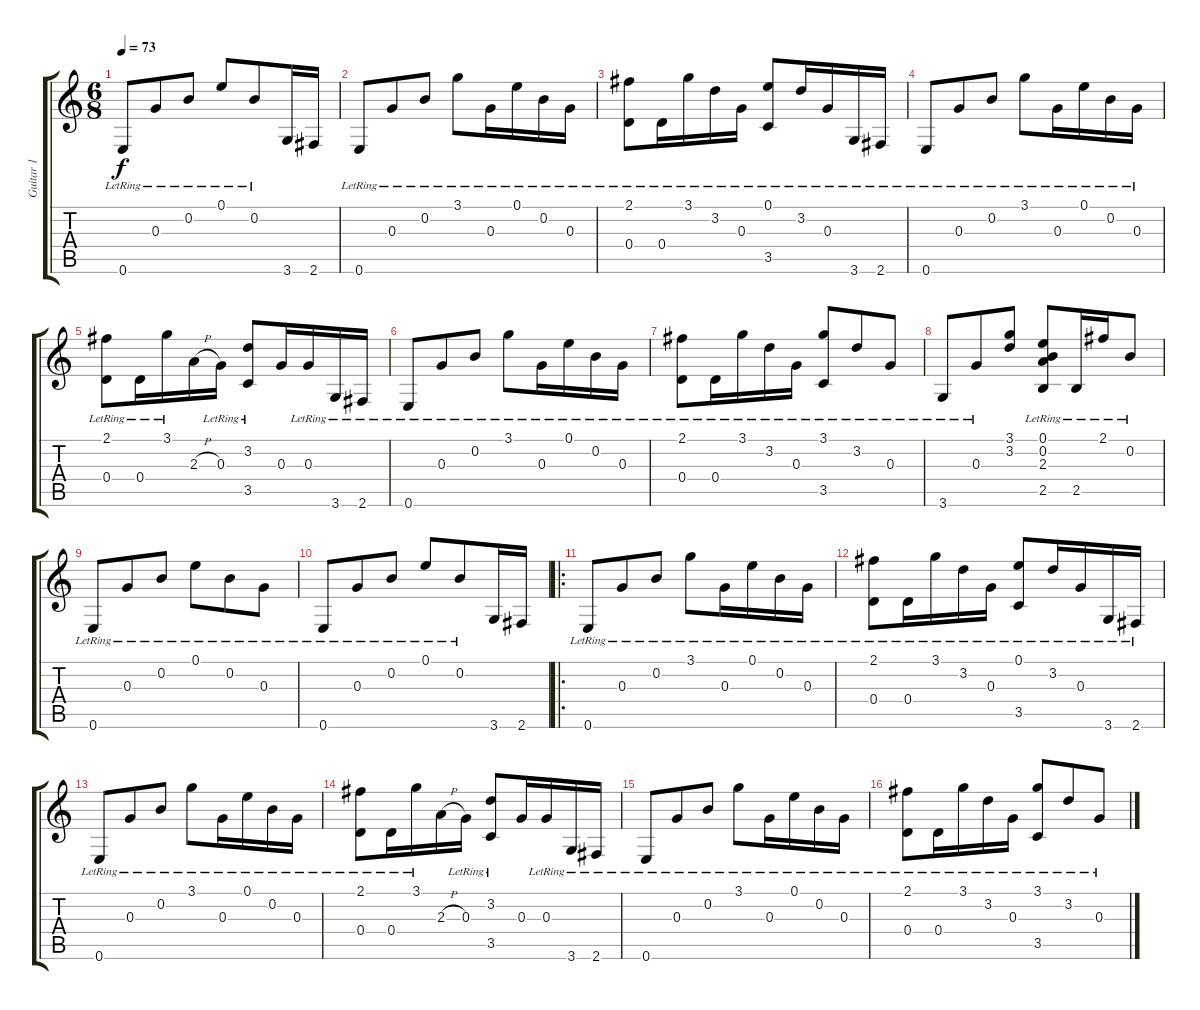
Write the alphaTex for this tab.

\track ("Guitar 1" "Guitar 1") {instrument electricguitarclean}
\staff {score tabs}
\tuning (E4 B3 G3 D3 A2 E2) {hide}
\ts (6 8)
\tempo 73
\clef g2
\ks c
0.6{lr}.8{dy f} 0.3{lr}.8 0.2{lr}.8 0.1{lr}.8 0.2{lr}.8 3.6.16 2.6.16 |
0.6{lr}.8 0.3{lr}.8 0.2{lr}.8 3.1{lr}.8 0.3{lr}.16 0.1{lr}.16 0.2{lr}.16 0.3{lr}.16 |
(2.1{lr} 0.4).8 0.4{lr}.16 3.1{lr}.16 3.2{lr}.16 0.3{lr}.16 (0.1{lr} 3.5{lr}).8 3.2{lr}.16 0.3{lr}.16 3.6{lr}.16 2.6{lr}.16 |
0.6{lr}.8 0.3{lr}.8 0.2{lr}.8 3.1{lr}.8 0.3{lr}.16 0.1{lr}.16 0.2{lr}.16 0.3{lr}.16 |
(2.1{lr} 0.4).8 0.4{lr}.16 3.1{lr}.16 2.3{h}.16 0.3{lr}.16 (3.2{lr} 3.5{lr}).8 0.3.16 0.3{lr}.16 3.6{lr}.16 2.6{lr}.16 |
0.6{lr}.8 0.3{lr}.8 0.2{lr}.8 3.1{lr}.8 0.3{lr}.16 0.1{lr}.16 0.2{lr}.16 0.3{lr}.16 |
(2.1{lr} 0.4).8 0.4{lr}.16 3.1{lr}.16 3.2{lr}.16 0.3{lr}.16 (3.1{lr} 3.5{lr}).8 3.2{lr}.8 0.3{lr}.8 |
3.6{lr}.8 0.3{lr}.8 (3.1 3.2).8 (0.1{lr} 0.2{lr} 2.3{lr} 2.5).8 2.5{lr}.16 2.1{lr}.16 0.2{lr}.8 |
0.6{lr}.8 0.3{lr}.8 0.2{lr}.8 0.1{lr}.8 0.2{lr}.8 0.3{lr}.8 |
0.6{lr}.8 0.3{lr}.8 0.2{lr}.8 0.1{lr}.8 0.2{lr}.8 3.6.16 2.6.16 |
\ro
0.6{lr}.8 0.3{lr}.8 0.2{lr}.8 3.1{lr}.8 0.3{lr}.16 0.1{lr}.16 0.2{lr}.16 0.3{lr}.16 |
(2.1{lr} 0.4).8 0.4{lr}.16 3.1{lr}.16 3.2{lr}.16 0.3{lr}.16 (0.1{lr} 3.5{lr}).8 3.2{lr}.16 0.3{lr}.16 3.6{lr}.16 2.6{lr}.16 |
0.6{lr}.8 0.3{lr}.8 0.2{lr}.8 3.1{lr}.8 0.3{lr}.16 0.1{lr}.16 0.2{lr}.16 0.3{lr}.16 |
(2.1{lr} 0.4).8 0.4{lr}.16 3.1{lr}.16 2.3{h}.16 0.3{lr}.16 (3.2{lr} 3.5{lr}).8 0.3.16 0.3{lr}.16 3.6{lr}.16 2.6{lr}.16 |
0.6{lr}.8 0.3{lr}.8 0.2{lr}.8 3.1{lr}.8 0.3{lr}.16 0.1{lr}.16 0.2{lr}.16 0.3{lr}.16 |
(2.1{lr} 0.4).8 0.4{lr}.16 3.1{lr}.16 3.2{lr}.16 0.3{lr}.16 (3.1{lr} 3.5{lr}).8 3.2{lr}.8 0.3{lr}.8
